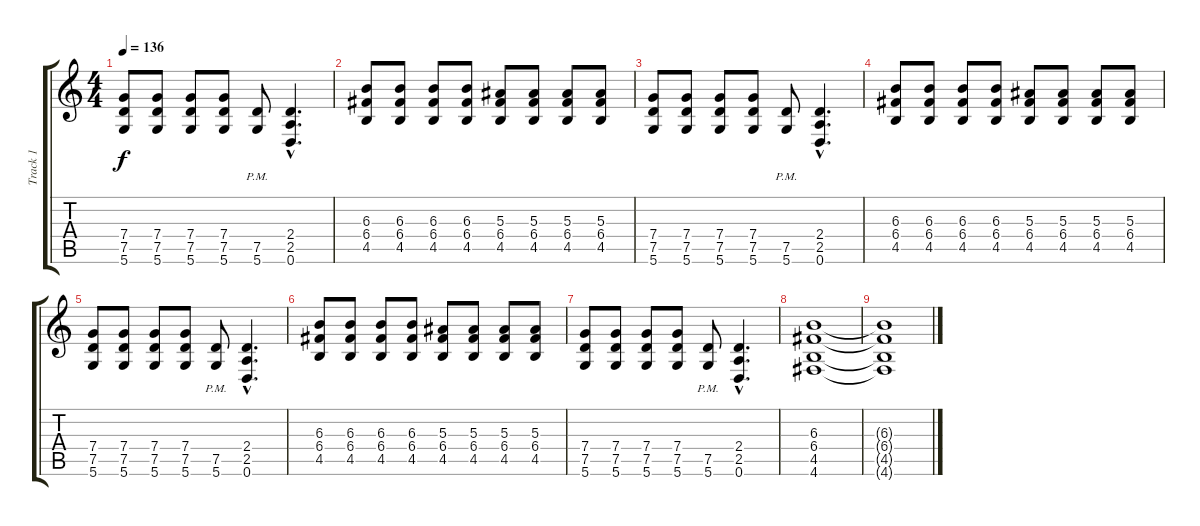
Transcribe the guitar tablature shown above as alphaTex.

\track ("Track 1" "Track 1") {instrument distortionguitar}
\staff {score tabs}
\tuning (D4 A3 F3 C3 G2 D2) {hide}
\ts (4 4)
\tempo 136
\clef g2
\ks c
(7.4 7.5 5.6).8{dy f} (7.4 7.5 5.6).8 (7.4 7.5 5.6).8 (7.4 7.5 5.6).8 (7.5{pm} 5.6{pm}).8 (2.4{hac} 2.5{hac} 0.6{hac}).4{d} |
(6.3 6.4 4.5).8 (6.3 6.4 4.5).8 (6.3 6.4 4.5).8 (6.3 6.4 4.5).8 (5.3 6.4 4.5).8 (5.3 6.4 4.5).8 (5.3 6.4 4.5).8 (5.3 6.4 4.5).8 |
(7.4 7.5 5.6).8 (7.4 7.5 5.6).8 (7.4 7.5 5.6).8 (7.4 7.5 5.6).8 (7.5{pm} 5.6{pm}).8 (2.4{hac} 2.5{hac} 0.6{hac}).4{d} |
(6.3 6.4 4.5).8 (6.3 6.4 4.5).8 (6.3 6.4 4.5).8 (6.3 6.4 4.5).8 (5.3 6.4 4.5).8 (5.3 6.4 4.5).8 (5.3 6.4 4.5).8 (5.3 6.4 4.5).8 |
(7.4 7.5 5.6).8 (7.4 7.5 5.6).8 (7.4 7.5 5.6).8 (7.4 7.5 5.6).8 (7.5{pm} 5.6{pm}).8 (2.4{hac} 2.5{hac} 0.6{hac}).4{d} |
(6.3 6.4 4.5).8 (6.3 6.4 4.5).8 (6.3 6.4 4.5).8 (6.3 6.4 4.5).8 (5.3 6.4 4.5).8 (5.3 6.4 4.5).8 (5.3 6.4 4.5).8 (5.3 6.4 4.5).8 |
(7.4 7.5 5.6).8 (7.4 7.5 5.6).8 (7.4 7.5 5.6).8 (7.4 7.5 5.6).8 (7.5{pm} 5.6{pm}).8 (2.4{hac} 2.5{hac} 0.6{hac}).4{d} |
(6.3 6.4 4.5 4.6).1 |
(6.3{t} 6.4{t} 4.5{t} 4.6{t}).1
